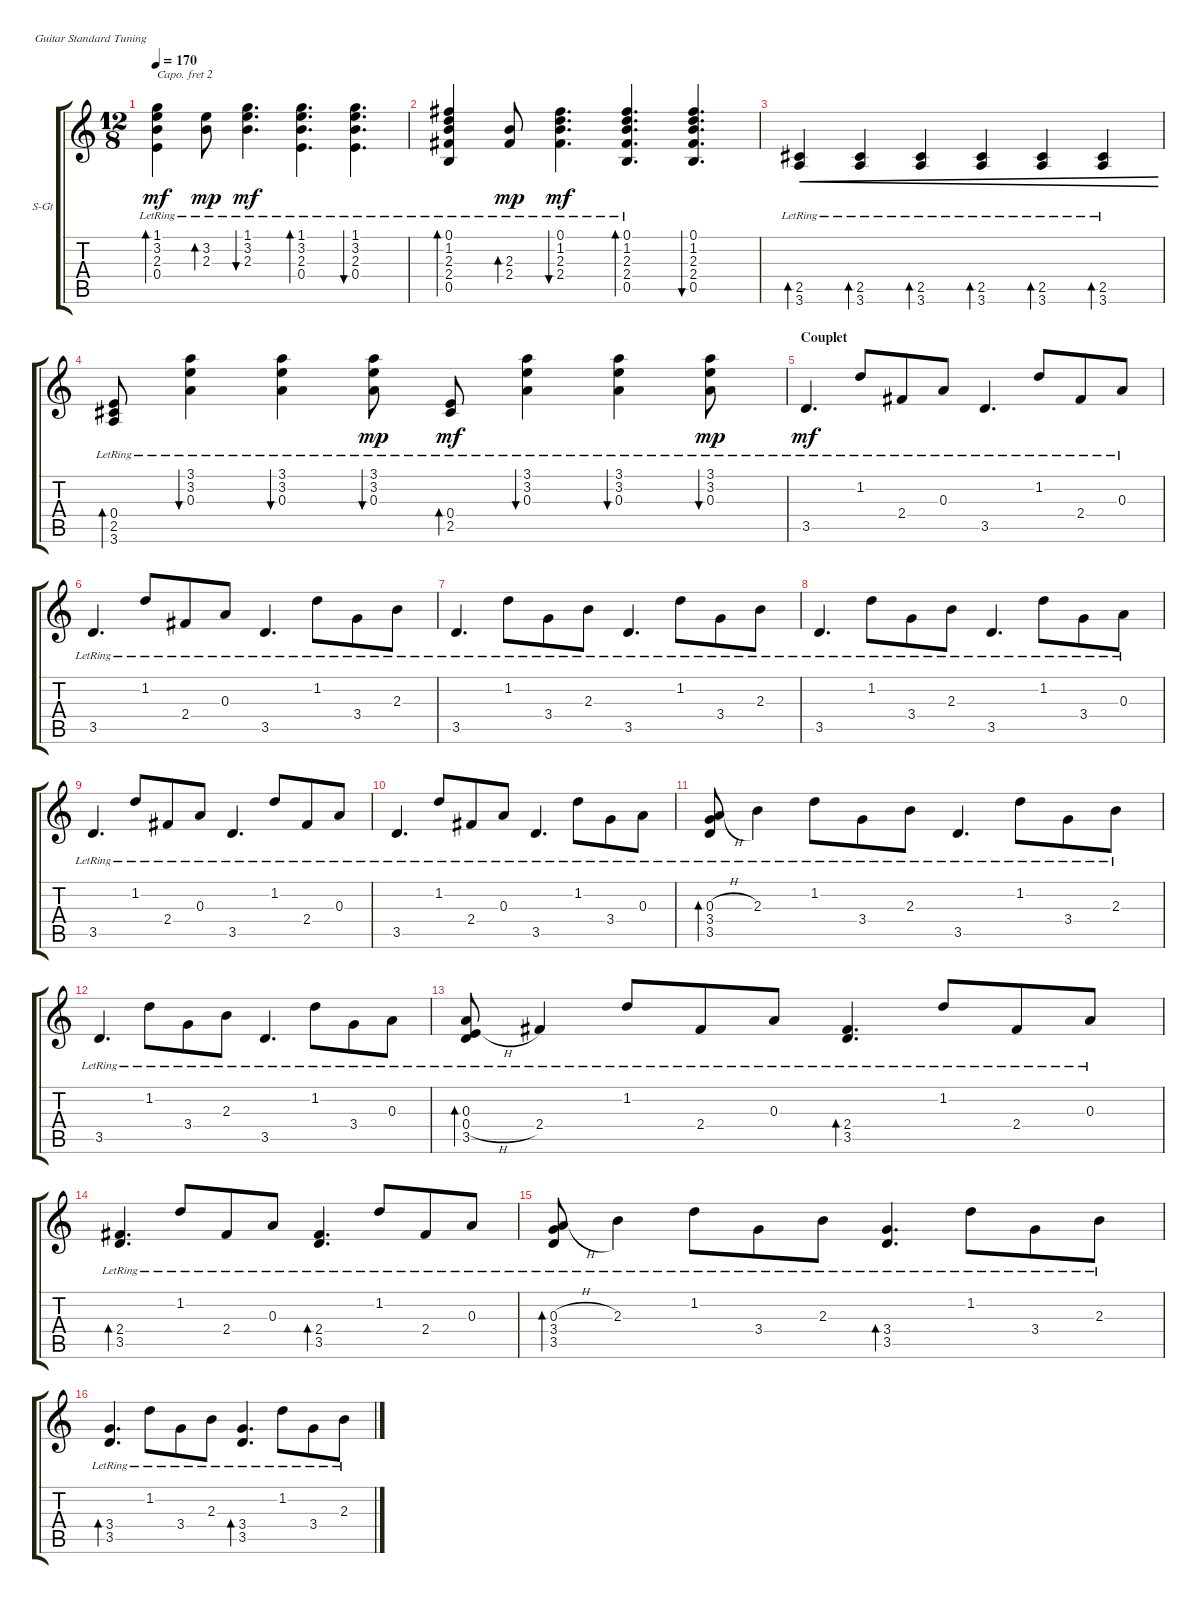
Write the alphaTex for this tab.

\defaultSystemsLayout 4
\bracketExtendMode groupsimilarinstruments
\firstSystemTrackNameOrientation horizontal
\otherSystemsTrackNameOrientation horizontal
\track ("Steel Guitar" "S-Gt") {instrument acousticguitarsteel}
\staff {score tabs}
\capo 2
\tuning (E4 B3 G3 D3 A2 E2)
\ts (12 8)
\tempo 170
\clef g2
\scale
1.11728
\ks c
(0.4{lr} 2.3{lr} 3.2{lr} 1.1{lr}).4{bd 36 dy mf} (2.3{lr} 3.2{lr}).8{bd 35 dy mp} (2.3{lr} 3.2{lr} 1.1{lr}).4{d bu 34 dy mf} (0.4{lr} 2.3{lr} 3.2{lr} 1.1{lr}).4{d bd 33} (0.4{lr} 2.3{lr} 3.2{lr} 1.1{lr}).4{d bu 33} |
\scale
0.960908 (0.5{lr} 2.4{lr} 2.3{lr} 1.2{lr} 0.1{lr}).4{bd 31} (2.4{lr} 2.3{lr}).8{bd 32 dy mp} (2.4{lr} 2.3{lr} 1.2{lr} 0.1{lr}).4{d bu 30 dy mf} (0.5{lr} 2.4{lr} 2.3{lr} 1.2{lr} 0.1{lr}).4{d bd 30} (0.5 2.4 2.3 1.2 0.1).4{d bu 66} |
\scale
0.960908 (3.6{lr} 2.5{lr}).4{bd 60 cre} (3.6{lr} 2.5{lr}).4{bd 60 cre} (3.6{lr} 2.5{lr}).4{bd 60 cre} (3.6{lr} 2.5{lr}).4{bd 60 cre} (3.6{lr} 2.5{lr}).4{bd 60 cre} (3.6{lr} 2.5{lr}).4{bd 60 cre} |
\scale
0.960908 (3.6{lr} 2.5{lr} 0.4{lr}).8{bd 65} (3.1{lr} 3.2{lr} 0.3{lr}).4{bu 64} (0.3{lr} 3.2{lr} 3.1{lr}).4{bu 62} (3.1{lr} 3.2{lr} 0.3{lr}).8{bu 61 dy mp} (2.5{lr} 0.4).8{bd 65 dy mf} (3.1{lr} 3.2{lr} 0.3{lr}).4{bu 64} (0.3{lr} 3.2{lr} 3.1{lr}).4{bu 62} (3.1{lr} 3.2{lr} 0.3{lr}).8{bu 61 dy mp} |
\section ("" "Couplet")
\scale
1.11728 3.5{lr}.4{d dy mf} 1.2{lr}.8 2.4{lr}.8 0.3{lr}.8 3.5{lr}.4{d} 1.2{lr}.8 2.4{lr}.8 0.3{lr}.8 |
\scale
0.960908 3.5{lr}.4{d} 1.2{lr}.8 2.4{lr}.8 0.3{lr}.8 3.5{lr}.4{d} 1.2{lr}.8 3.4{lr}.8 2.3{lr}.8 |
\scale
0.960908 3.5{lr}.4{d} 1.2{lr}.8 3.4{lr}.8 2.3{lr}.8 3.5{lr}.4{d} 1.2{lr}.8 3.4{lr}.8 2.3{lr}.8 |
\scale
0.960908 3.5{lr}.4{d} 1.2{lr}.8 3.4{lr}.8 2.3{lr}.8 3.5{lr}.4{d} 1.2{lr}.8 3.4{lr}.8 0.3{lr}.8 |
\scale
1.11728 3.5{lr}.4{d} 1.2{lr}.8 2.4{lr}.8 0.3{lr}.8 3.5{lr}.4{d} 1.2{lr}.8 2.4{lr}.8 0.3{lr}.8 |
\scale
0.960908 3.5{lr}.4{d} 1.2{lr}.8 2.4{lr}.8 0.3{lr}.8 3.5{lr}.4{d} 1.2{lr}.8 3.4{lr}.8 0.3{lr}.8 |
\scale
0.960908 (3.5{lr} 0.3{h lr} 3.4{lr}).8{bd 59} 2.3{lr}.4 1.2{lr}.8 3.4{lr}.8 2.3{lr}.8 3.5{lr}.4{d} 1.2{lr}.8 3.4{lr}.8 2.3{lr}.8 |
\scale
0.960908 3.5{lr}.4{d} 1.2{lr}.8 3.4{lr}.8 2.3{lr}.8 3.5{lr}.4{d} 1.2{lr}.8 3.4{lr}.8 0.3{lr}.8 |
\scale
1.11728 (3.5{lr} 0.4{h lr} 0.3{lr}).8{bd 65} 2.4{lr}.4 1.2{lr}.8 2.4{lr}.8 0.3{lr}.8 (3.5{lr} 2.4{lr}).4{d bd 55} 1.2{lr}.8 2.4{lr}.8 0.3{lr}.8 |
\scale
0.960908 (3.5{lr} 2.4{lr}).4{d bd 57} 1.2{lr}.8 2.4{lr}.8 0.3{lr}.8 (3.5{lr} 2.4{lr}).4{d bd 53} 1.2{lr}.8 2.4{lr}.8 0.3{lr}.8 |
\scale
0.960908 (3.5{lr} 3.4{lr} 0.3{h lr}).8{bd 60} 2.3{lr}.4 1.2{lr}.8 3.4{lr}.8 2.3{lr}.8 (3.5{lr} 3.4{lr}).4{d bd 53} 1.2{lr}.8 3.4{lr}.8 2.3{lr}.8 |
\scale
0.960908 (3.5{lr} 3.4{lr}).4{d bd 53} 1.2{lr}.8 3.4{lr}.8 2.3{lr}.8 (3.5{lr} 3.4{lr}).4{d bd 53} 1.2{lr}.8 3.4{lr}.8 2.3{lr}.8
